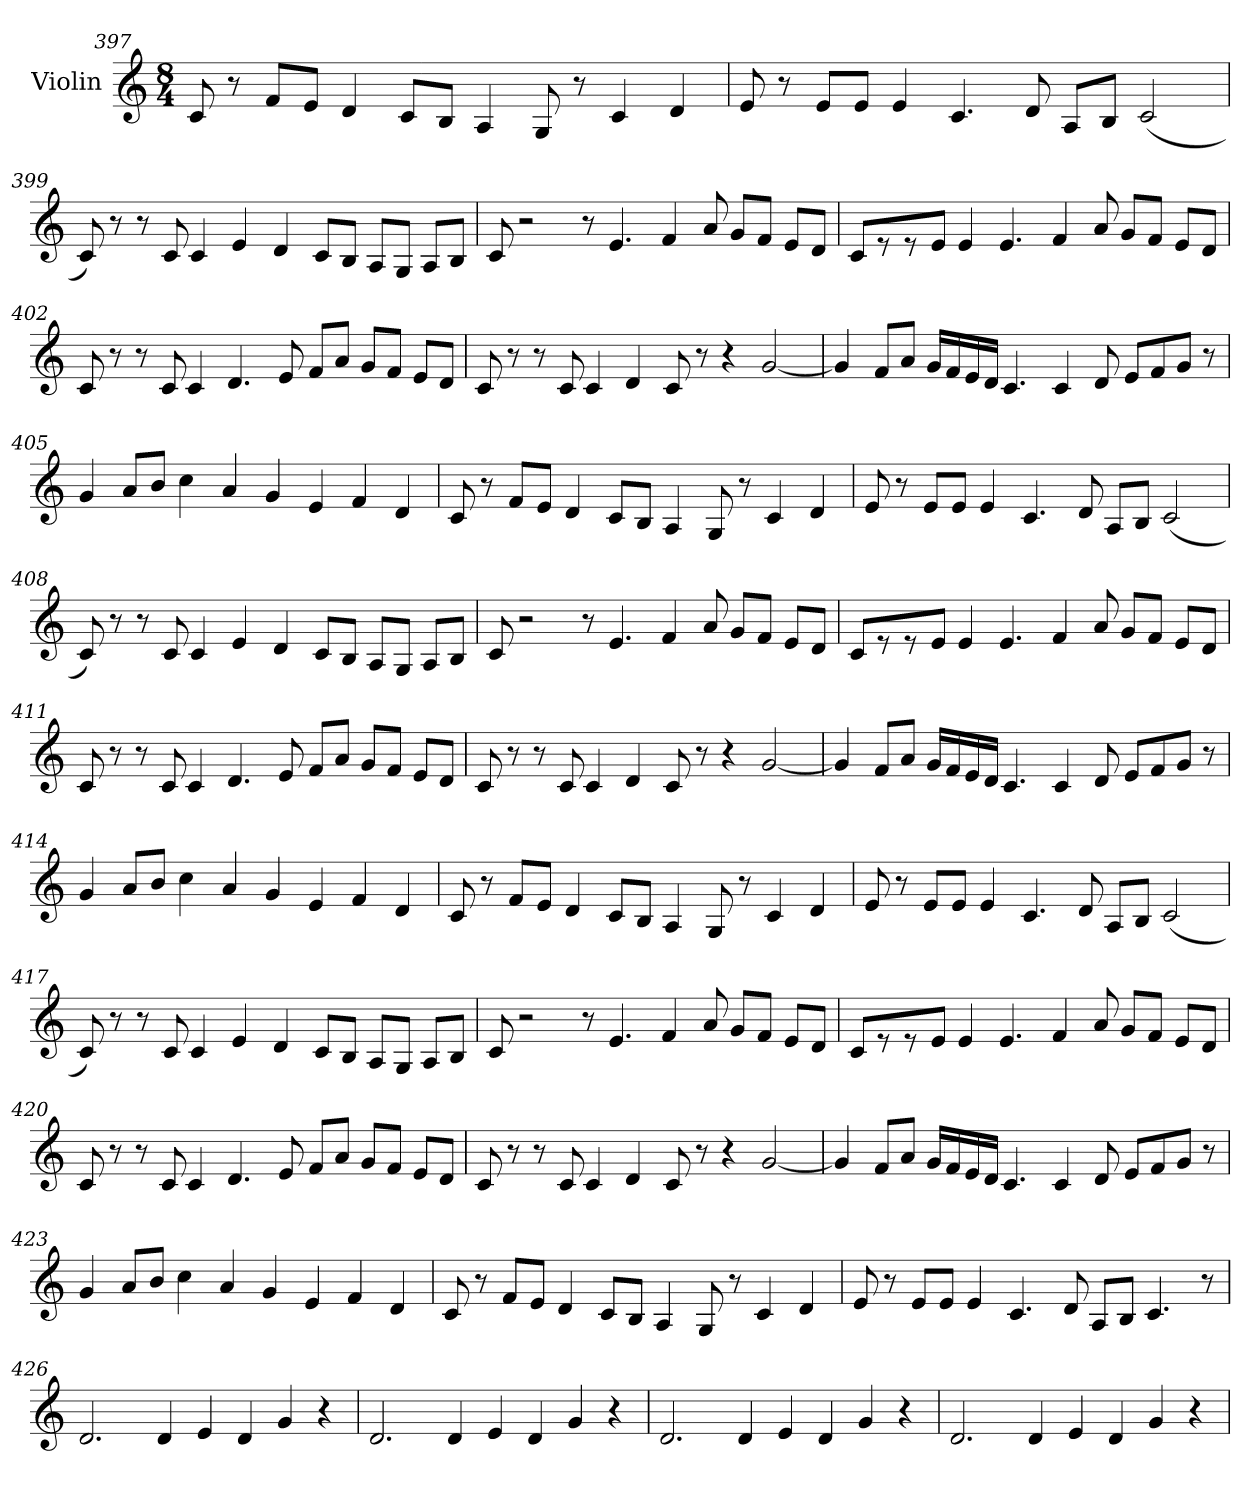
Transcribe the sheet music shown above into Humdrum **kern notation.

**kern
*part1
*staff1
*I"Violin
!!LO:LB:g=z
*clefG2
*k[]
*M8/4
=397
8c/
8r
8f/L
8e/J
4d/
8c/L
8B/J
4A/
8G/
8r
4c/
4d/
=398
8e/
8r
8e/L
8e/J
4e/
4.c/
8d/
8A/L
8B/J
(<2c/
!!LO:LB:g=z
=399
8c/)
8r
8r
8c/
4c/
4e/
4d/
8c/L
8B/J
8A/L
8G/J
8A/L
8B/J
=400
8c/
2r
8r
4.e/
4f/
8a/
8g/L
8f/J
8e/L
8d/J
!!LO:PB:g=z
=401
8c/L
8r
8r
8e/J
4e/
4.e/
4f/
8a/
8g/L
8f/J
8e/L
8d/J
=402
8c/
8r
8r
8c/
4c/
4.d/
8e/
8f/L
8a/J
8g/L
8f/J
8e/L
8d/J
!!LO:LB:g=z
=403
8c/
8r
8r
8c/
4c/
4d/
8c/
8r
4r
[2g/
=404
4g/]
8f/L
8a/J
16g/LL
16f/
16e/
16d/JJ
4.c/
4c/
8d/
8e/L
8f/
8g/J
8r
!!LO:LB:g=z
=405
4g/
8a/L
8b/J
4cc\
4a/
4g/
4e/
4f/
4d/
=406
8c/
8r
8f/L
8e/J
4d/
8c/L
8B/J
4A/
8G/
8r
4c/
4d/
!!LO:LB:g=z
=407
8e/
8r
8e/L
8e/J
4e/
4.c/
8d/
8A/L
8B/J
(<2c/
=408
8c/)
8r
8r
8c/
4c/
4e/
4d/
8c/L
8B/J
8A/L
8G/J
8A/L
8B/J
!!LO:LB:g=z
=409
8c/
2r
8r
4.e/
4f/
8a/
8g/L
8f/J
8e/L
8d/J
=410
8c/L
8r
8r
8e/J
4e/
4.e/
4f/
8a/
8g/L
8f/J
8e/L
8d/J
!!LO:LB:g=z
=411
8c/
8r
8r
8c/
4c/
4.d/
8e/
8f/L
8a/J
8g/L
8f/J
8e/L
8d/J
=412
8c/
8r
8r
8c/
4c/
4d/
8c/
8r
4r
[2g/
!!LO:LB:g=z
=413
4g/]
8f/L
8a/J
16g/LL
16f/
16e/
16d/JJ
4.c/
4c/
8d/
8e/L
8f/
8g/J
8r
=414
4g/
8a/L
8b/J
4cc\
4a/
4g/
4e/
4f/
4d/
!!LO:LB:g=z
=415
8c/
8r
8f/L
8e/J
4d/
8c/L
8B/J
4A/
8G/
8r
4c/
4d/
=416
8e/
8r
8e/L
8e/J
4e/
4.c/
8d/
8A/L
8B/J
(<2c/
!!LO:PB:g=z
=417
8c/)
8r
8r
8c/
4c/
4e/
4d/
8c/L
8B/J
8A/L
8G/J
8A/L
8B/J
=418
8c/
2r
8r
4.e/
4f/
8a/
8g/L
8f/J
8e/L
8d/J
!!LO:LB:g=z
=419
8c/L
8r
8r
8e/J
4e/
4.e/
4f/
8a/
8g/L
8f/J
8e/L
8d/J
=420
8c/
8r
8r
8c/
4c/
4.d/
8e/
8f/L
8a/J
8g/L
8f/J
8e/L
8d/J
!!LO:LB:g=z
=421
8c/
8r
8r
8c/
4c/
4d/
8c/
8r
4r
[2g/
=422
4g/]
8f/L
8a/J
16g/LL
16f/
16e/
16d/JJ
4.c/
4c/
8d/
8e/L
8f/
8g/J
8r
!!LO:LB:g=z
=423
4g/
8a/L
8b/J
4cc\
4a/
4g/
4e/
4f/
4d/
=424
8c/
8r
8f/L
8e/J
4d/
8c/L
8B/J
4A/
8G/
8r
4c/
4d/
!!LO:LB:g=z
=425
8e/
8r
8e/L
8e/J
4e/
4.c/
8d/
8A/L
8B/J
4.c/
8r
=426
2.d/
4d/
4e/
4d/
4g/
4r
=427
2.d/
4d/
4e/
4d/
4g/
4r
!!LO:LB:g=z
=428
2.d/
4d/
4e/
4d/
4g/
4r
=429
2.d/
4d/
4e/
4d/
4g/
4r
=
*-
